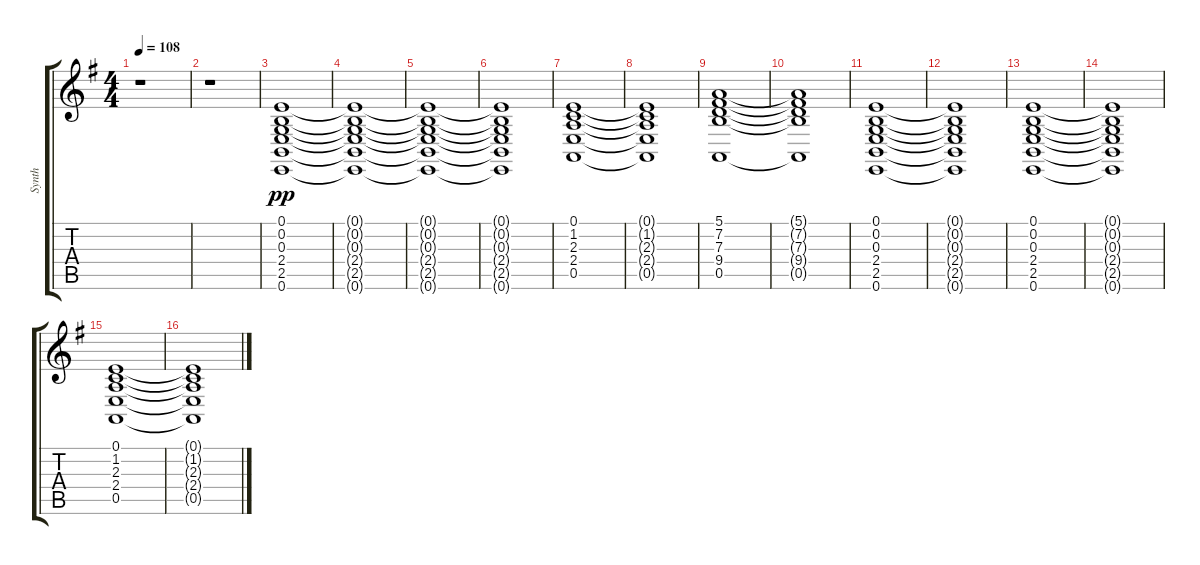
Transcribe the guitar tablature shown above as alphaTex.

\track ("Synth" "Synth") {instrument synthstrings1}
\staff {score tabs}
\tuning (E4 B3 G3 D3 A2 E2) {hide}
\ts (4 4)
\tempo 108
\clef g2
\ks g
r.1{dy pp instrument synthstrings1} |
r.1 |
(0.1 0.2 0.3 2.4 2.5 0.6).1 |
(0.1{t} 0.2{t} 0.3{t} 2.4{t} 2.5{t} 0.6{t}).1 |
(0.1{t} 0.2{t} 0.3{t} 2.4{t} 2.5{t} 0.6{t}).1 |
(0.1{t} 0.2{t} 0.3{t} 2.4{t} 2.5{t} 0.6{t}).1 |
(0.1 1.2 2.3 2.4 0.5).1 |
(0.1{t} 1.2{t} 2.3{t} 2.4{t} 0.5{t}).1 |
(5.1 7.2 7.3 9.4 0.5).1 |
(5.1{t} 7.2{t} 7.3{t} 9.4{t} 0.5{t}).1 |
(0.1 0.2 0.3 2.4 2.5 0.6).1 |
(0.1{t} 0.2{t} 0.3{t} 2.4{t} 2.5{t} 0.6{t}).1 |
(0.1 0.2 0.3 2.4 2.5 0.6).1 |
(0.1{t} 0.2{t} 0.3{t} 2.4{t} 2.5{t} 0.6{t}).1 |
(0.1 1.2 2.3 2.4 0.5).1 |
(0.1{t} 1.2{t} 2.3{t} 2.4{t} 0.5{t}).1
